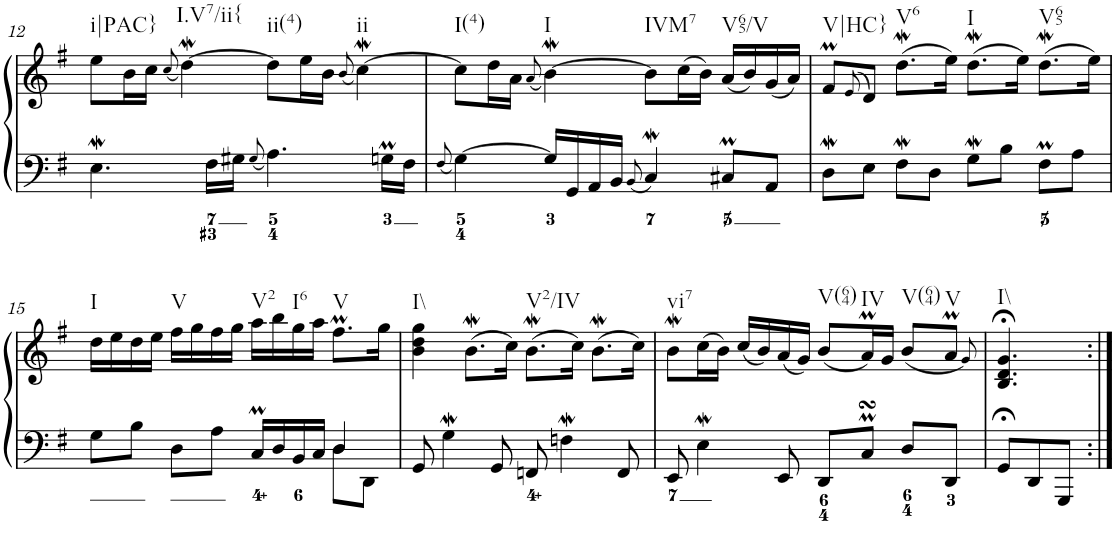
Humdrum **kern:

**kern	**kern
*part1	*part1
*staff2	*staff1
*I"Clavecin	*
!!LO:PB:g=z
*clefF4	*clefG2
*k[f#]	*k[f#]
*G:	*G:
*M4/4	*M4/4
*met(c)	*met(c)
=12	=12
!	!LO:TX:b:t=i|PAC}
4.EW\	8ee\L
.	16b\L
.	16cc\JJ
.	(<8qcc/
!	!LO:TX:b:t=I.V7/ii{
.	[4ddW\)
16F#\LL	.
16G#X\JJ	.
8qG#/	.
!	!LO:TX:b:t=ii(4)
4.A\	8dd\L]
.	16ee\L
.	16b\JJ
.	(<8qb/
!	!LO:TX:b:t=ii
.	[4ccw\)
16GnM\LL	.
16F#\JJ	.
=13	=13
8qF#/	.
!	!LO:TX:b:t=I(4)
[4G\	8cc\L]
.	16dd\L
.	16a\JJ
.	(<8qa/
!	!LO:TX:b:t=I
16G/LL]	[4bW\)
16GG/	.
16AA/	.
16BB/JJ	.
8qBB/	.
!	!LO:TX:b:t=IVM7
4Cw/	8b\L]
.	(>16cc\L
.	16b\JJ)
!	!LO:TX:b:t=V65/V
8C#Xm/L	(<16a/LL
.	16b/)
8AA/J	(<16g/
.	16a/JJ)
=14	=14
!	!LO:TX:b:t=V|HC}
8DW\L	8f#m/L
.	(>8qe/
8E\J	8d/J)
!	!LO:TX:b:t=V6
8F#W\L	(>8.ddW\L
8D\J	.
.	16ee\Jk)
!	!LO:TX:b:t=I
8Gw\L	(>8.ddW\L
8B\J	.
.	16ee\Jk)
!	!LO:TX:b:t=V65
8F#m\L	(>8.ddW\L
8A\J	.
.	16ee\Jk)
!!LO:LB:g=z
=15	=15
*^	*
!	!	!LO:TX:b:t=I
8G\L	2.ryy	16dd\LL
.	.	16ee\
8B\J	.	16dd\
.	.	16ee\JJ
!	!	!LO:TX:b:t=V
8D\L	.	16ff#\LL
.	.	16gg\
8A\J	.	16ff#\
.	.	16gg\JJ
!	!	!LO:TX:b:t=V2
16CM/LL	.	16aa\LL
16D/	.	16bb\
!	!	!LO:TX:b:t=I6
16BB/	.	16gg\
16C/JJ	.	16aa\JJ
!	!	!LO:TX:b:t=V
4D/	8D\L	8.ff#m\L
.	8DD\J	.
.	.	16gg\Jk
*v	*v	*
=16	=16
!	!LO:TX:b:t=I\\
8GG/	4b\ 4dd\ 4gg\
4Gw\	.
.	(>8.bW\L
8GG/	.
.	16cc\Jk)
!	!LO:TX:b:t=V2/IV
8FFn/	(>8.bW\L
4Fnw\	.
.	16cc\Jk)
.	(>8.bW\L
8FF/	.
.	16cc\Jk)
=17	=17
!	!LO:TX:b:t=vi7
8EE/	8bW\L
4EW\	(>16cc\L
.	16b\JJ)
.	(<16cc/LL
.	16b/)
8EE/	(<16a/
.	16g/JJ)
!	!LO:TX:b:t=V(64)
8DD/L	(<8b/L
!	!LO:TX:b:t=IV
8CMsSSs/J	16aM/L)
.	16g/JJ
!	!LO:TX:b:t=V(64)
8D/L	(8b/L
!	!LO:TX:b:t=V
8DD/J	8aM/J
.	8qg/)
=18	=18
!	!LO:TX:b:t=I\\
8GG;</L	4.B/;< 4.d/;< 4.g/;<
8DD/	.
8GGG/J	.
=:|!	=:|!
*-	*-
